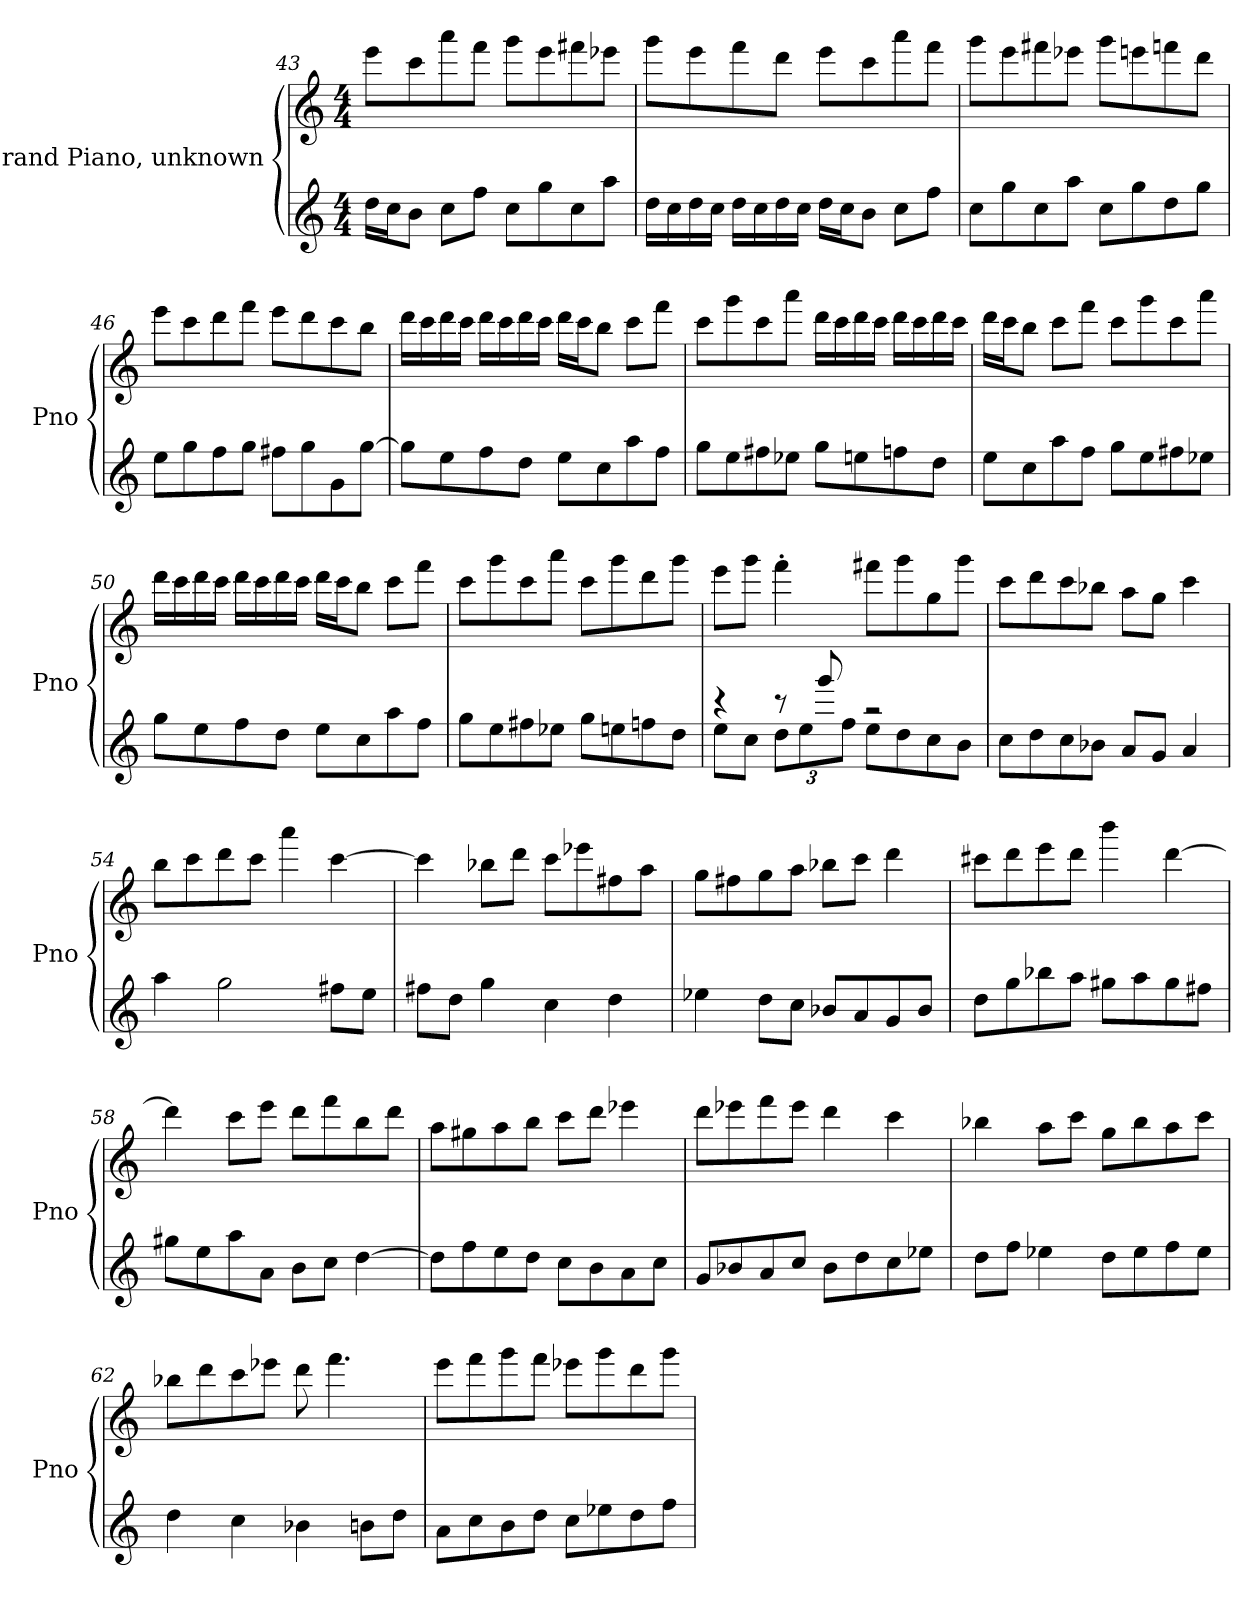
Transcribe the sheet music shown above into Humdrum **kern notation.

**kern	**kern
*part1	*part1
*staff2	*staff1
*I"Grand Piano, unknown	*
*I'Pno	*
!!LO:PB:g=z
*clefG2	*clefG2
*k[]	*k[]
*M4/4	*M4/4
=43	=43
16dd\LL	8eee\L
16cc\J	.
8b\J	8ccc\
8cc\L	8aaa\
8ff\J	8fff\J
8cc\L	8ggg\L
8gg\	8eee\
8cc\	8fff#X\
8aa\J	8eee-X\J
=44	=44
16dd\LL	8ggg\L
16cc\	.
16dd\	8eee\
16cc\JJ	.
16dd\LL	8fff\
16cc\	.
16dd\	8ddd\J
16cc\JJ	.
16dd\LL	8eee\L
16cc\J	.
8b\J	8ccc\
8cc\L	8aaa\
8ff\J	8fff\J
=45	=45
8cc\L	8ggg\L
8gg\	8eee\
8cc\	8fff#X\
8aa\J	8eee-X\J
8cc\L	8ggg\L
8gg\	8eeen\
8dd\	8fffn\
8gg\J	8ddd\J
!!LO:LB:g=z
=46	=46
8ee\L	8eee\L
8gg\	8ccc\
8ff\	8ddd\
8gg\J	8fff\J
8ff#X\L	8eee\L
8gg\	8ddd\
8g\	8ccc\
[8gg\J	8bb\J
=47	=47
8gg\L]	16ddd\LL
.	16ccc\
8ee\	16ddd\
.	16ccc\JJ
8ff\	16ddd\LL
.	16ccc\
8dd\J	16ddd\
.	16ccc\JJ
8ee\L	16ddd\LL
.	16ccc\J
8cc\	8bb\J
8aa\	8ccc\L
8ff\J	8fff\J
=48	=48
8gg\L	8ccc\L
8ee\	8ggg\
8ff#X\	8ccc\
8ee-X\J	8aaa\J
8gg\L	16ddd\LL
.	16ccc\
8een\	16ddd\
.	16ccc\JJ
8ffn\	16ddd\LL
.	16ccc\
8dd\J	16ddd\
.	16ccc\JJ
!!LO:LB:g=z
=49	=49
8ee\L	16ddd\LL
.	16ccc\J
8cc\	8bb\J
8aa\	8ccc\L
8ff\J	8fff\J
8gg\L	8ccc\L
8ee\	8ggg\
8ff#X\	8ccc\
8ee-X\J	8aaa\J
=50	=50
8gg\L	16ddd\LL
.	16ccc\
8ee\	16ddd\
.	16ccc\JJ
8ff\	16ddd\LL
.	16ccc\
8dd\J	16ddd\
.	16ccc\JJ
8ee\L	16ddd\LL
.	16ccc\J
8cc\	8bb\J
8aa\	8ccc\L
8ff\J	8fff\J
=51	=51
8gg\L	8ccc\L
8ee\	8ggg\
8ff#X\	8ccc\
8ee-X\J	8aaa\J
8gg\L	8ccc\L
8een\	8ggg\
8ffn\	8ddd\
8dd\J	8ggg\J
!!LO:LB:g=z
=52	=52
*^	*
4r	8ee\L	8eee\L
.	8cc\J	8ggg\J
*	*Xbrackettup	*
8r	12dd\L	4fff'\
.	12ee\	.
8ggg/	.	.
.	12ff\J	.
2r	8ee\L	8fff#X\L
.	8dd\	8ggg\
.	8cc\	8gg\
.	8b\J	8ggg\J
*v	*v	*
=53	=53
8cc\L	8ccc\L
8dd\	8ddd\
8cc\	8ccc\
8b-X\J	8bb-X\J
8a/L	8aa\L
8g/J	8gg\J
4a/	4ccc\
=54	=54
4aa\	8bb\L
.	8ccc\
2gg\	8ddd\
.	8ccc\J
.	4aaa\
8ff#X\L	[4ccc\
8ee\J	.
=55	=55
8ff#X\L	4ccc\]
8dd\J	.
4gg\	8bb-X\L
.	8ddd\J
4cc\	8ccc\L
.	8eee-X\
4dd\	8ff#X\
.	8aa\J
!!LO:LB:g=z
=56	=56
4ee-X\	8gg\L
.	8ff#X\
8dd\L	8gg\
8cc\J	8aa\J
8b-X/L	8bb-X\L
8a/	8ccc\J
8g/	4ddd\
8b-/J	.
=57	=57
8dd\L	8ccc#X\L
8gg\	8ddd\
8bb-X\	8eee\
8aa\J	8ddd\J
8gg#X\L	4bbb\
8aa\	.
8gg#\	[4ddd\
8ff#X\J	.
=58	=58
8gg#X\L	4ddd\]
8ee\	.
8aa\	8ccc\L
8a\J	8eee\J
8b\L	8ddd\L
8cc\J	8fff\
[4dd\	8bb\
.	8ddd\J
=59	=59
8dd\L]	8aa\L
8ff\	8gg#X\
8ee\	8aa\
8dd\J	8bb\J
8cc\L	8ccc\L
8b\	8ddd\J
8a\	4eee-X\
8cc\J	.
!!LO:LB:g=z
=60	=60
8g/L	8ddd\L
8b-X/	8eee-X\
8a/	8fff\
8cc/J	8eee-\J
8b-\L	4ddd\
8dd\	.
8cc\	4ccc\
8ee-X\J	.
=61	=61
8dd\L	4bb-X\
8ff\J	.
4ee-X\	8aa\L
.	8ccc\J
8dd\L	8gg\L
8ee-\	8bb-\
8ff\	8aa\
8ee-\J	8ccc\J
=62	=62
4dd\	8bb-X\L
.	8ddd\
4cc\	8ccc\
.	8eee-X\J
4b-X\	8ddd\
.	4.fff\
8bn\L	.
8dd\J	.
=63	=63
8a\L	8eee\L
8cc\	8fff\
8b\	8ggg\
8dd\J	8fff\J
8cc\L	8eee-X\L
8ee-X\	8ggg\
8dd\	8ddd\
8ff\J	8ggg\J
=	=
*-	*-
